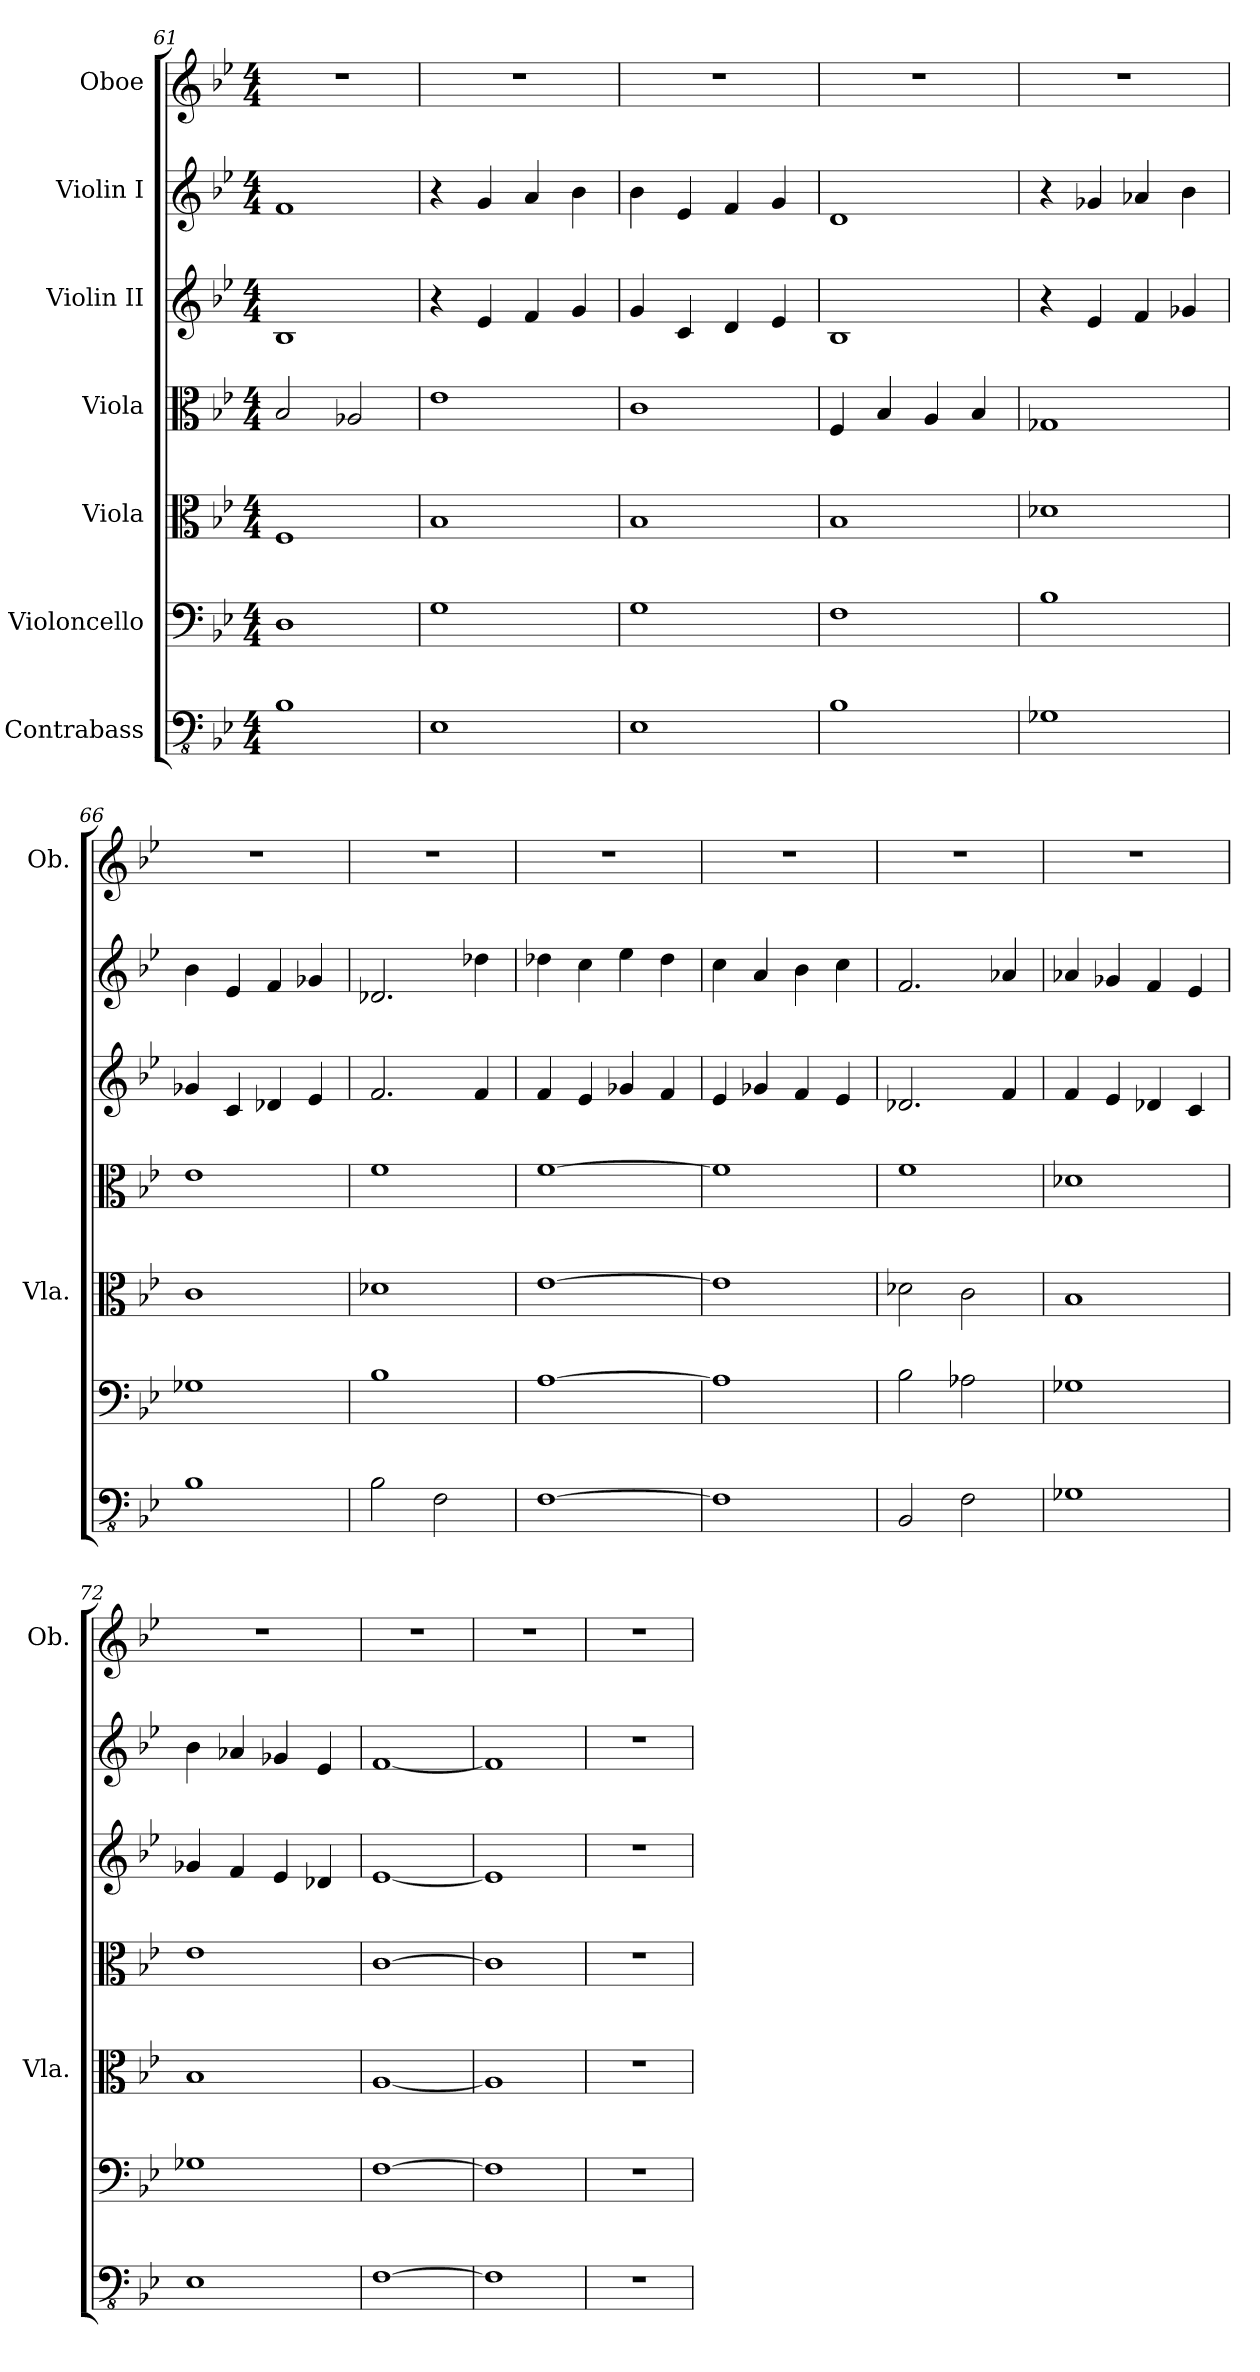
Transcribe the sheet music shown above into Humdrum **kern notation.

**kern	**kern	**kern	**kern	**kern	**kern	**kern
*part7	*part6	*part5	*part4	*part3	*part2	*part1
*staff7	*staff6	*staff5	*staff4	*staff3	*staff2	*staff1
*I"Contrabass	*I"Violoncello	*I"Viola	*I"Viola	*I"Violin II	*I"Violin I	*I"Oboe
*	*	*I'Vla.	*	*	*	*I'Ob.
*clefFv4	*clefF4	*clefC3	*clefC3	*clefG2	*clefG2	*clefG2
*k[b-e-]	*k[b-e-]	*k[b-e-]	*k[b-e-]	*k[b-e-]	*k[b-e-]	*k[b-e-]
*M4/4	*M4/4	*M4/4	*M4/4	*M4/4	*M4/4	*M4/4
=61	=61	=61	=61	=61	=61	=61
1BB-	1D	1F	2B-/	1B-	1f	1r
.	.	.	2A-X/	.	.	.
=62	=62	=62	=62	=62	=62	=62
1EE-	1G	1B-	1e-	4r	4r	1r
.	.	.	.	4e-/	4g/	.
.	.	.	.	4f/	4a/	.
.	.	.	.	4g/	4b-\	.
!!LO:PB:g=z
=63	=63	=63	=63	=63	=63	=63
1EE-	1G	1B-	1c	4g/	4b-\	1r
.	.	.	.	4c/	4e-/	.
.	.	.	.	4d/	4f/	.
.	.	.	.	4e-/	4g/	.
=64	=64	=64	=64	=64	=64	=64
1BB-	1F	1B-	4F/	1B-	1d	1r
.	.	.	4B-/	.	.	.
.	.	.	4A/	.	.	.
.	.	.	4B-/	.	.	.
=65	=65	=65	=65	=65	=65	=65
1GG-X	1B-	1d-X	1G-X	4r	4r	1r
.	.	.	.	4e-/	4g-X/	.
.	.	.	.	4f/	4a-X/	.
.	.	.	.	4g-X/	4b-\	.
=66	=66	=66	=66	=66	=66	=66
1BB-	1G-X	1c	1e-	4g-X/	4b-\	1r
.	.	.	.	4c/	4e-/	.
.	.	.	.	4d-X/	4f/	.
.	.	.	.	4e-/	4g-X/	.
=67	=67	=67	=67	=67	=67	=67
2BB-\	1B-	1d-X	1f	2.f/	2.d-X/	1r
2FF\	.	.	.	.	.	.
.	.	.	.	4f/	4dd-X\	.
=68	=68	=68	=68	=68	=68	=68
[1FF	[1A	[1e-	[1f	4f/	4dd-X\	1r
.	.	.	.	4e-/	4cc\	.
.	.	.	.	4g-X/	4ee-\	.
.	.	.	.	4f/	4dd-\	.
=69	=69	=69	=69	=69	=69	=69
1FF]	1A]	1e-]	1f]	4e-/	4cc\	1r
.	.	.	.	4g-X/	4a/	.
.	.	.	.	4f/	4b-\	.
.	.	.	.	4e-/	4cc\	.
!!LO:PB:g=z
=70	=70	=70	=70	=70	=70	=70
2BBB-/	2B-\	2d-X\	1f	2.d-X/	2.f/	1r
2FF\	2A-X\	2c\	.	.	.	.
.	.	.	.	4f/	4a-X/	.
=71	=71	=71	=71	=71	=71	=71
1GG-X	1G-X	1B-	1d-X	4f/	4a-X/	1r
.	.	.	.	4e-/	4g-X/	.
.	.	.	.	4d-X/	4f/	.
.	.	.	.	4c/	4e-/	.
=72	=72	=72	=72	=72	=72	=72
1EE-	1G-X	1B-	1e-	4g-X/	4b-\	1r
.	.	.	.	4f/	4a-X/	.
.	.	.	.	4e-/	4g-X/	.
.	.	.	.	4d-X/	4e-/	.
=73	=73	=73	=73	=73	=73	=73
[1FF	[1F	[1A	[1c	[1e-	[1f	1r
=74	=74	=74	=74	=74	=74	=74
1FF]	1F]	1A]	1c]	1e-]	1f]	1r
=75	=75	=75	=75	=75	=75	=75
1r	1r	1r	1r	1r	1r	1r
=	=	=	=	=	=	=
*-	*-	*-	*-	*-	*-	*-
